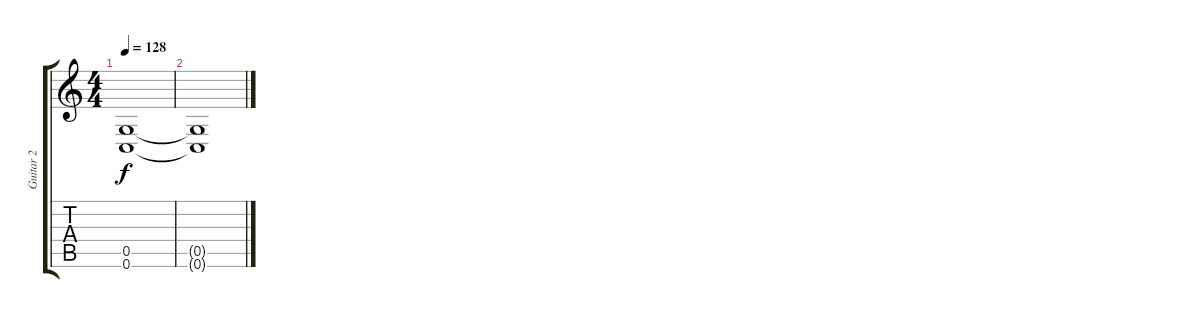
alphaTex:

\track ("Guitar 2" "Guitar 2") {instrument distortionguitar}
\staff {score tabs}
\tuning (D4 A3 F3 C3 G2 C2) {hide}
\ts (4 4)
\tempo 128
\clef g2
\ks c
(0.5 0.6).1{dy f} |
(0.5{t} 0.6{t}).1
